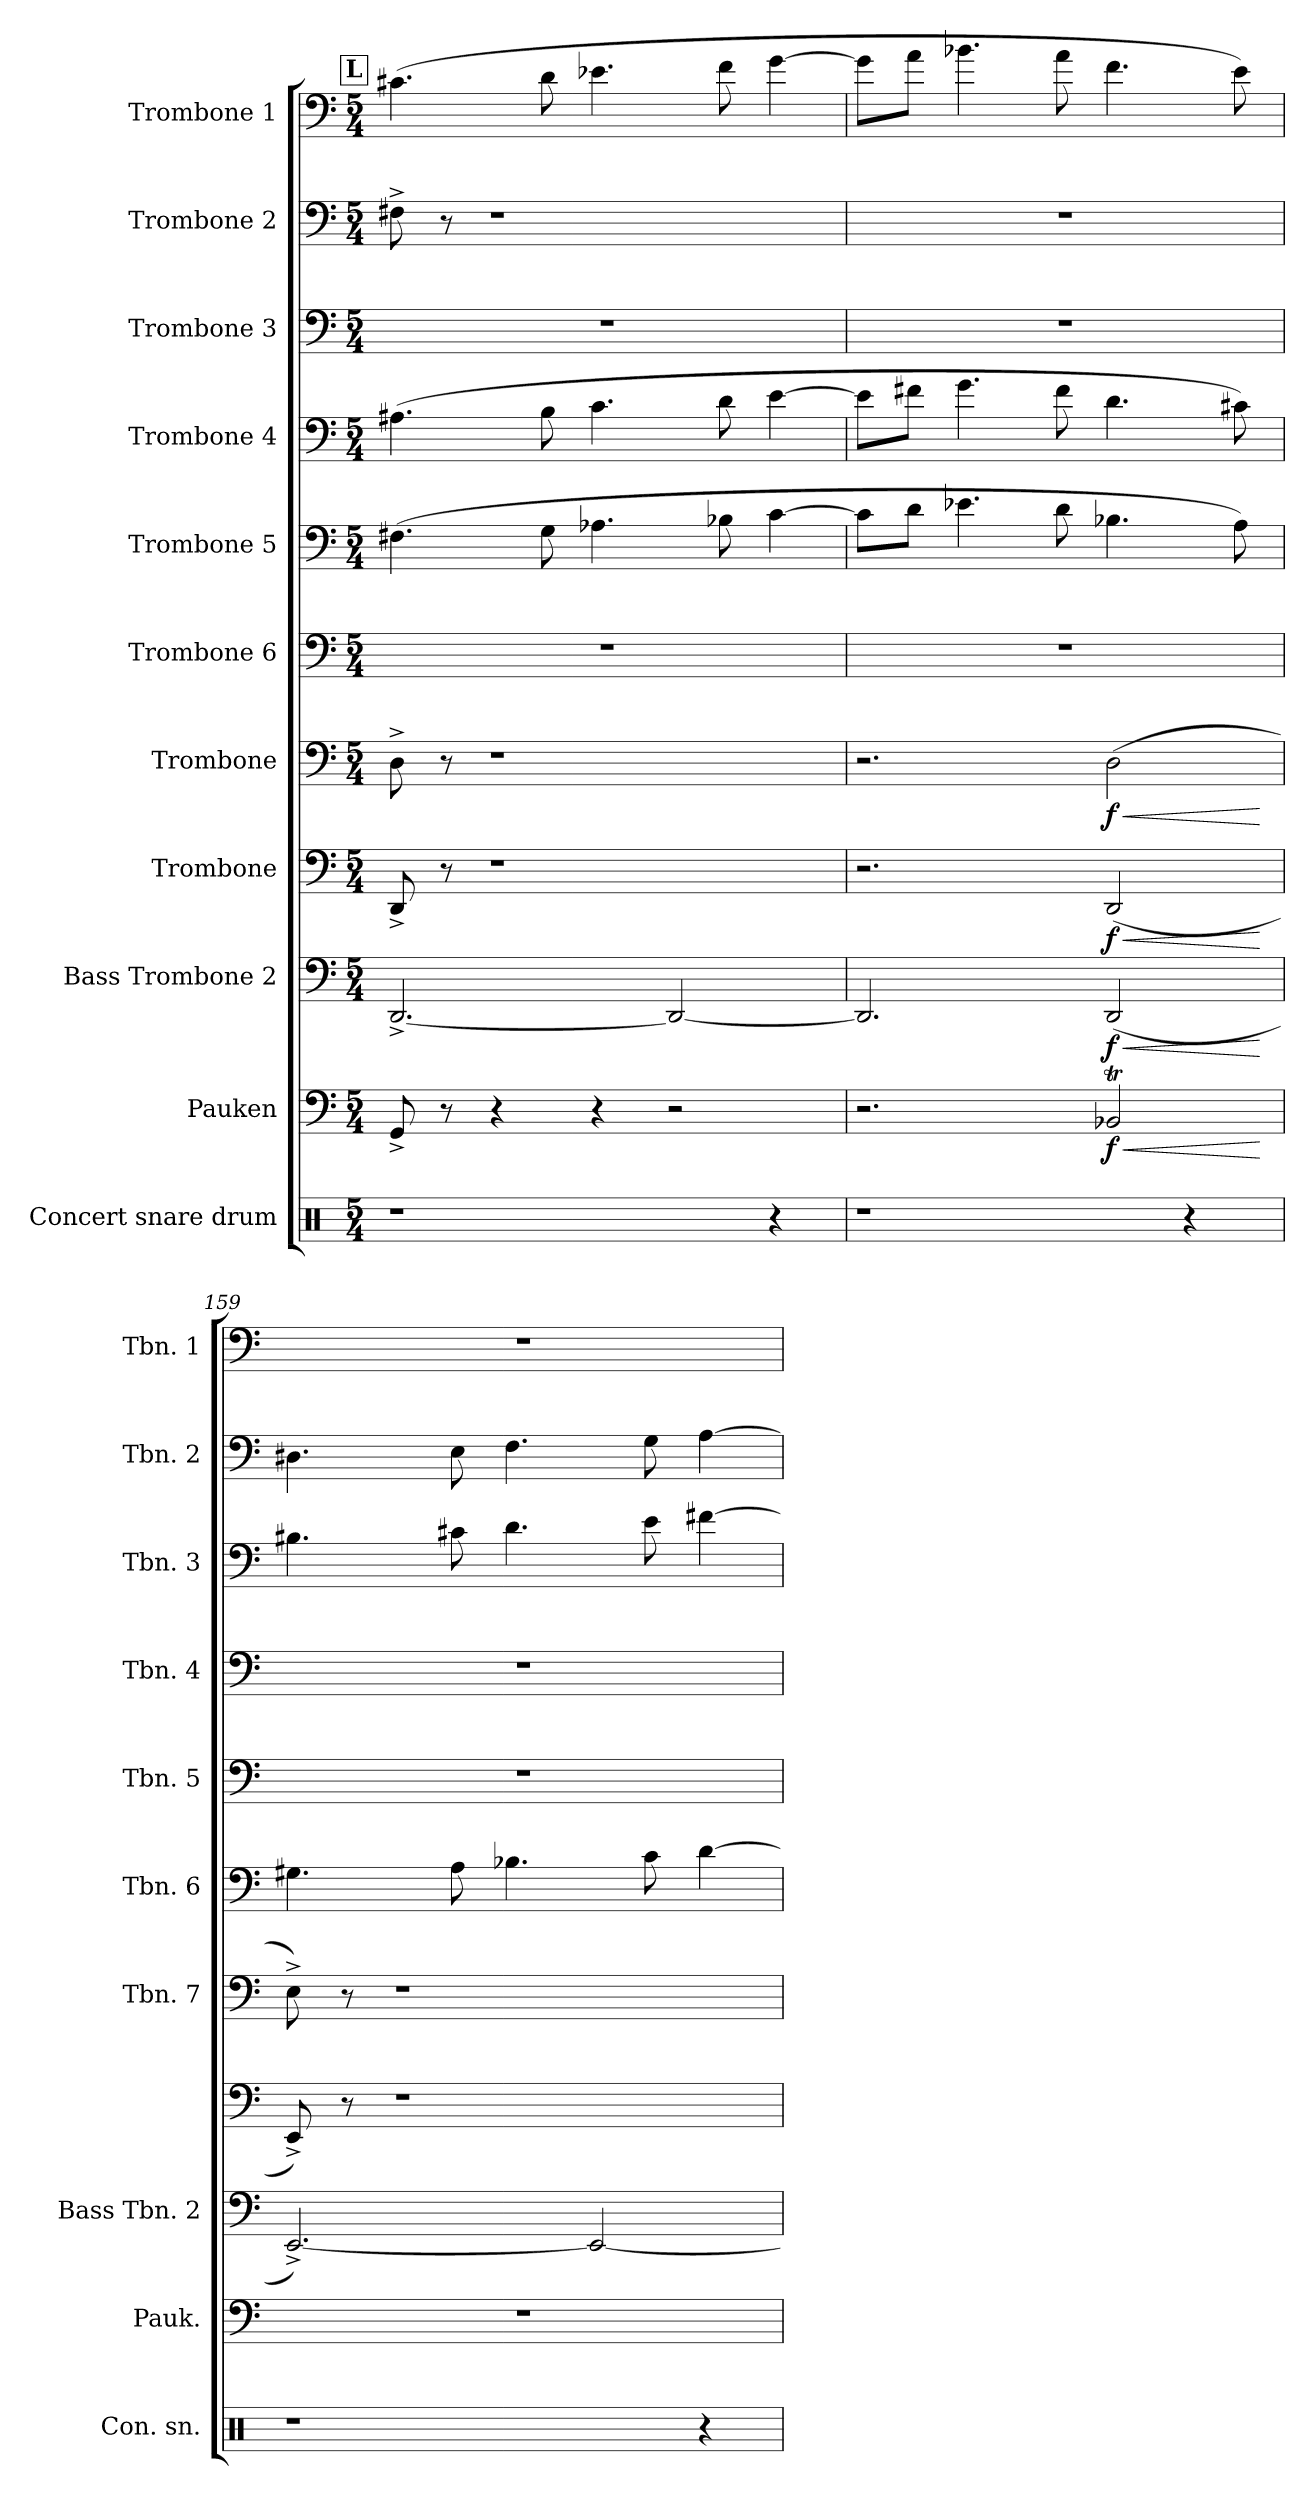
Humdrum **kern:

**kern	**kern	**dynam	**kern	**dynam	**kern	**dynam	**kern	**dynam	**kern	**kern	**kern	**kern	**kern	**kern
*part11	*part10	*part10	*part9	*part9	*part8	*part8	*part7	*part7	*part6	*part5	*part4	*part3	*part2	*part1
*staff11	*staff10	*staff10	*staff9	*staff9	*staff8	*staff8	*staff7	*staff7	*staff6	*staff5	*staff4	*staff3	*staff2	*staff1
*I"Concert snare drum	*I"Pauken	*	*I"Bass Trombone 2	*	*I"Trombone	*	*I"Trombone	*	*I"Trombone 6	*I"Trombone 5	*I"Trombone 4	*I"Trombone 3	*I"Trombone 2	*I"Trombone 1
*I'Con. sn.	*I'Pauk.	*	*I'Bass Tbn. 2	*	*	*	*I'Tbn. 7	*	*I'Tbn. 6	*I'Tbn. 5	*I'Tbn. 4	*I'Tbn. 3	*I'Tbn. 2	*I'Tbn. 1
*clefX	*clefF4	*	*clefF4	*	*clefF4	*	*clefF4	*	*clefF4	*clefF4	*clefF4	*clefF4	*clefF4	*clefF4
*k[]	*k[]	*	*k[]	*	*k[]	*	*k[]	*	*k[]	*k[]	*k[]	*k[]	*k[]	*k[]
*M5/4	*M5/4	*	*M5/4	*	*M5/4	*	*M5/4	*	*M5/4	*M5/4	*M5/4	*M5/4	*M5/4	*M5/4
!!LO:REH:place=s1:a:B:fs=14:t=L
=157	=157	=157	=157	=157	=157	=157	=157	=157	=157	=157	=157	=157	=157	=157
1r	8GG^/	.	[2.DD^/	.	8DD^/	.	8D^\	.	4%5r	(>4.F#X\	(>4.A#X\	4%5r	8F#X^\	(>4.c#X\
.	8r	.	.	.	8r	.	8r	.	.	.	.	.	8r	.
.	4r	.	.	.	1r	.	1r	.	.	.	.	.	1r	.
.	.	.	.	.	.	.	.	.	.	8G\	8B\	.	.	8d\
.	4r	.	.	.	.	.	.	.	.	4.A-X\	4.c\	.	.	4.e-X\
.	2r	.	2DD/_	.	.	.	.	.	.	.	.	.	.	.
.	.	.	.	.	.	.	.	.	.	8B-X\	8d\	.	.	8f\
4r	.	.	.	.	.	.	.	.	.	[4c\	[4e\	.	.	[4g\
!!LO:PB:g=z
=158	=158	=158	=158	=158	=158	=158	=158	=158	=158	=158	=158	=158	=158	=158
1r	2.r	.	2.DD/]	.	2.r	.	2.r	.	4%5r	8c\L]	8e\L]	4%5r	4%5r	8g\L]
.	.	.	.	.	.	.	.	.	.	8d\J	8f#X\J	.	.	8a\J
.	.	.	.	.	.	.	.	.	.	4.e-X\	4.g\	.	.	4.b-X\
.	.	.	.	.	.	.	.	.	.	8d\	8f#\	.	.	8a\
!	!	!LO:HP:b	!	!LO:HP:b	!	!LO:HP:b	!	!LO:HP:b	!	!	!	!	!	!
!	!	!LO:DY:n=1:b	!	!LO:DY:n=1:b	!	!LO:DY:n=1:b	!	!LO:DY:n=1:b	!	!	!	!	!	!
.	2BB-XT/	< f	(<2DD/	< f	(<2DD/	< f	(>2D\	< f	.	4.B-X\	4.d\	.	.	4.f\
4r	.	.	.	.	.	.	.	.	.	.	.	.	.	.
.	.	.	.	.	.	.	.	.	.	8A\)	8c#X\)	.	.	8e\)
.	.	[	.	[	.	[	.	[	.	.	.	.	.	.
=159	=159	=159	=159	=159	=159	=159	=159	=159	=159	=159	=159	=159	=159	=159
1r	4%5r	.	[2.EE^/)	.	8EE^/)	.	8E^\)	.	4.G#X\	4%5r	4%5r	4.B#X\	4.D#X\	4%5r
.	.	.	.	.	8r	.	8r	.	.	.	.	.	.	.
.	.	.	.	.	1r	.	1r	.	.	.	.	.	.	.
.	.	.	.	.	.	.	.	.	8A\	.	.	8c#X\	8E\	.
.	.	.	.	.	.	.	.	.	4.B-X\	.	.	4.d\	4.F\	.
.	.	.	2EE/_	.	.	.	.	.	.	.	.	.	.	.
.	.	.	.	.	.	.	.	.	8c\	.	.	8e\	8G\	.
4r	.	.	.	.	.	.	.	.	[4d\	.	.	[4f#X\	[4A\	.
=	=	=	=	=	=	=	=	=	=	=	=	=	=	=
*-	*-	*-	*-	*-	*-	*-	*-	*-	*-	*-	*-	*-	*-	*-
